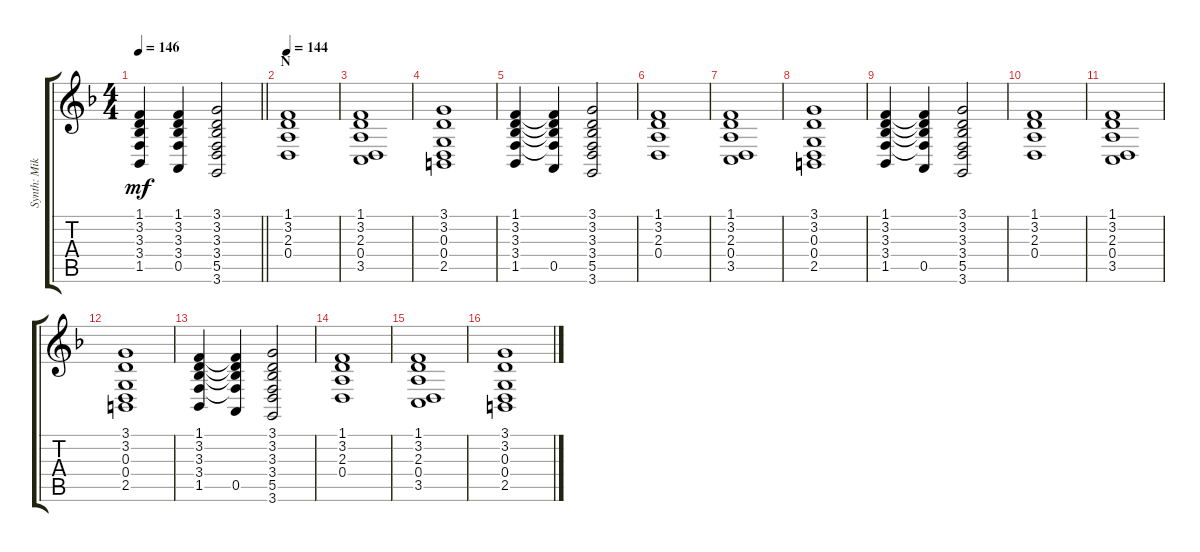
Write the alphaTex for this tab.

\track ("Synth: Mike" "Synth: Mik") {instrument synthstrings1}
\staff {score tabs}
\tuning (E4 B3 G3 D3 A2 E2) {hide}
\ts (4 4)
\tempo 146
\clef g2
\barLineRight lightlight
\ks f
(1.1 3.2 3.3 3.4 1.5).4{dy mf} (1.1 3.2 3.3 3.4 0.5).4 (3.1 3.2 3.3 3.4 5.5 3.6).2 |
\section ("" "N")
\tempo 144
(1.1 3.2 2.3 0.4).1 |
(1.1 3.2 2.3 0.4 3.5).1 |
(3.1 3.2 0.3 0.4 2.5).1 |
(1.1 3.2 3.3 3.4 1.5).4 (1.1{t} 3.2{t} 3.3{t} 3.4{t} 0.5).4 (3.1 3.2 3.3 3.4 5.5 3.6).2 |
(1.1 3.2 2.3 0.4).1 |
(1.1 3.2 2.3 0.4 3.5).1 |
(3.1 3.2 0.3 0.4 2.5).1 |
(1.1 3.2 3.3 3.4 1.5).4 (1.1{t} 3.2{t} 3.3{t} 3.4{t} 0.5).4 (3.1 3.2 3.3 3.4 5.5 3.6).2 |
(1.1 3.2 2.3 0.4).1 |
(1.1 3.2 2.3 0.4 3.5).1 |
(3.1 3.2 0.3 0.4 2.5).1 |
(1.1 3.2 3.3 3.4 1.5).4 (1.1{t} 3.2{t} 3.3{t} 3.4{t} 0.5).4 (3.1 3.2 3.3 3.4 5.5 3.6).2 |
(1.1 3.2 2.3 0.4).1 |
(1.1 3.2 2.3 0.4 3.5).1 |
(3.1 3.2 0.3 0.4 2.5).1
